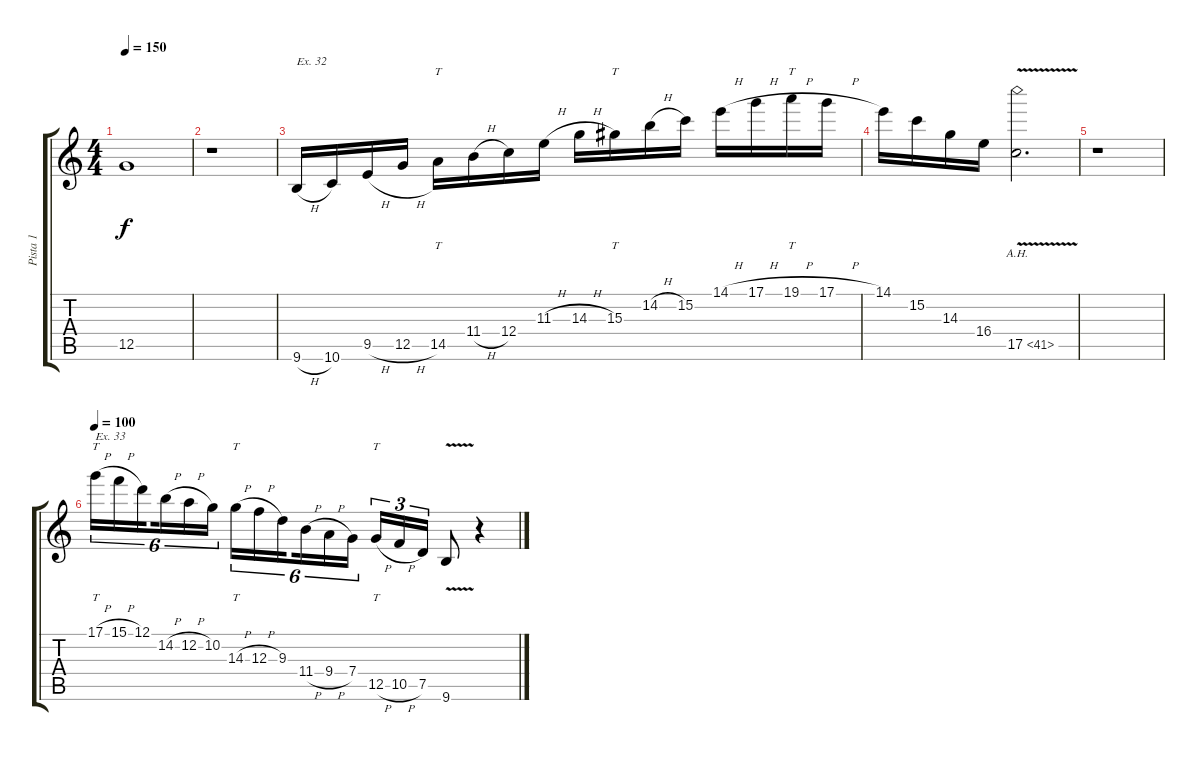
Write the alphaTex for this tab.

\track ("Pista 1" "Pista 1") {instrument distortionguitar}
\staff {score tabs}
\tuning (D4 A3 F3 C3 G2 D2) {hide}
\ts (4 4)
\tempo 150
\clef g2
\ks c
12.5.1{dy f} |
r.1 |
9.6{h}.16{txt "Ex. 32"} 10.6.16 9.5{h}.16 12.5{h}.16 14.5.16{tt} 11.4{h}.16 12.4.16 11.3{h}.16 14.3{h}.16 15.3.16{tt} 14.2{h}.16 15.2.16 14.1{h}.16 17.1{h}.16 19.1{h}.16{tt} 17.1{h}.16 |
14.1.16 15.2.16 14.3.16 16.4.16 17.5{ah 24 v}.2{d} |
r.1 |
\tempo 100
17.1{h}.16{tt tu (6 4) txt "Ex. 33"} 15.1{h}.16{tu (6 4)} 12.1.16{tu (6 4) beam splitsecondary} 14.2{h}.16{tu (6 4)} 12.2{h}.16{tu (6 4)} 10.2.16{tu (6 4)} 14.3{h}.16{tt tu (6 4)} 12.3{h}.16{tu (6 4)} 9.3.16{tu (6 4) beam splitsecondary} 11.4{h}.16{tu (6 4)} 9.4{h}.16{tu (6 4)} 7.4.16{tu (6 4)} 12.5{h}.16{tt tu (3 2)} 10.5{h}.16{tu (3 2)} 7.5.16{tu (3 2)} 9.6{v}.8 r.4
